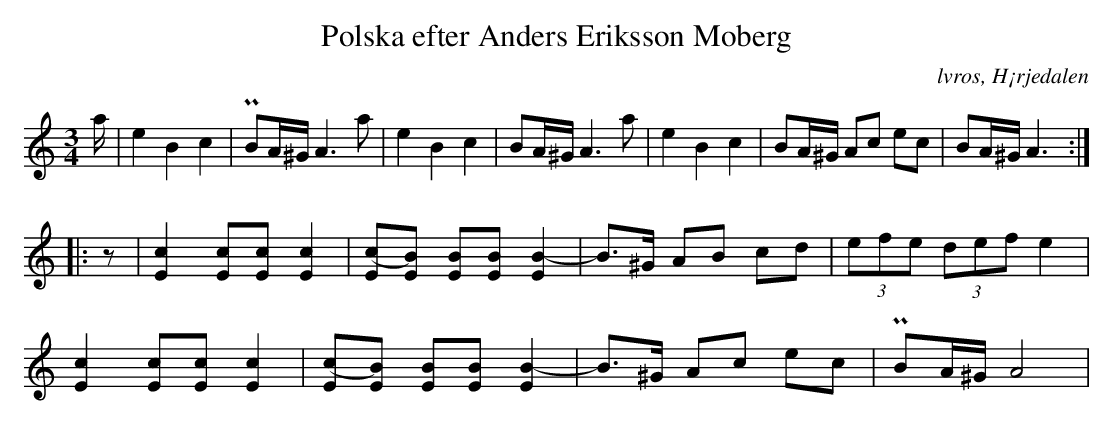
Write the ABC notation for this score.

X:1
T: Polska efter Anders Eriksson Moberg
O:  lvros, H¡rjedalen
M: 3/4
L: 1/16
K: Am
a | e4 B4 c4 | PB2A^G A4>a4 | e4 B4 c4 | B2A^G A4>a4 | e4 B4 c4 | B2A^G A2c2 e2c2 | B2A^G A6 ::
z2 | [E4c4] [E2c2][c2E2] [E4c4] | [(cE]2[B)E]2 [B2E2][B2E2] [B4-E4] | B2>^G2 A2B2 c2d2 | (3e2f2e2 (3d2e2f2 e4 |
     [E4c4] [E2c2][E2c2] [E4c4] | [(cE]2[B)E]2 [E2B2][B2E2] [B4-E4] | B2>^G2 A2c2 e2c2 | PB2A^G   A8          |
